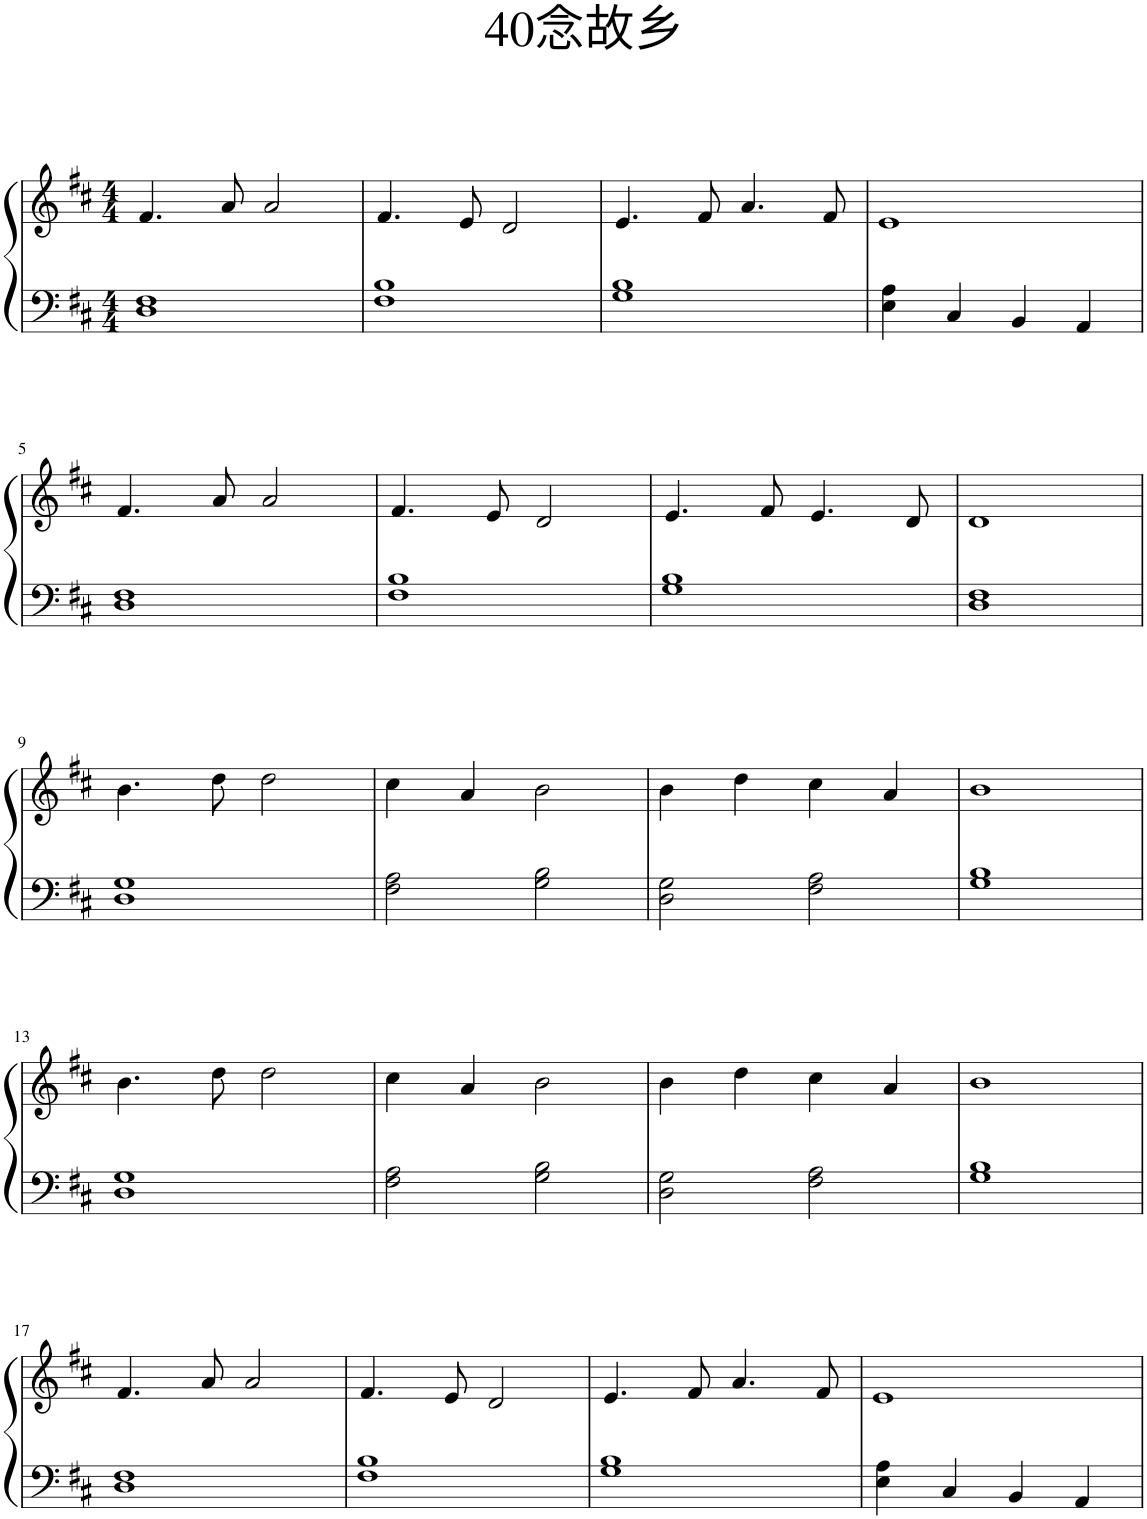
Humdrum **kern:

**kern	**kern
*part1	*part1
*staff2	*staff1
*I"钢琴	*
*clefF4	*clefG2
*k[f#c#]	*k[f#c#]
*M4/4	*M4/4
=1	=1
1D 1F#	4.f#/
.	8a/
.	2a/
=2	=2
1F# 1B	4.f#/
.	8e/
.	2d/
=3	=3
1G 1B	4.e/
.	8f#/
.	4.a/
.	8f#/
=4	=4
4E\ 4A\	1e
4C#/	.
4BB/	.
4AA/	.
!!LO:LB:g=z
=5	=5
1D 1F#	4.f#/
.	8a/
.	2a/
=6	=6
1F# 1B	4.f#/
.	8e/
.	2d/
=7	=7
1G 1B	4.e/
.	8f#/
.	4.e/
.	8d/
=8	=8
1D 1F#	1d
!!LO:LB:g=z
=9	=9
1D 1G	4.b\
.	8dd\
.	2dd\
=10	=10
2F#\ 2A\	4cc#\
.	4a/
2G\ 2B\	2b\
=11	=11
2D\ 2G\	4b\
.	4dd\
2F#\ 2A\	4cc#\
.	4a/
=12	=12
1G 1B	1b
!!LO:LB:g=z
=13	=13
1D 1G	4.b\
.	8dd\
.	2dd\
=14	=14
2F#\ 2A\	4cc#\
.	4a/
2G\ 2B\	2b\
=15	=15
2D\ 2G\	4b\
.	4dd\
2F#\ 2A\	4cc#\
.	4a/
=16	=16
1G 1B	1b
!!LO:LB:g=z
=17	=17
1D 1F#	4.f#/
.	8a/
.	2a/
=18	=18
1F# 1B	4.f#/
.	8e/
.	2d/
=19	=19
1G 1B	4.e/
.	8f#/
.	4.a/
.	8f#/
=20	=20
4E\ 4A\	1e
4C#/	.
4BB/	.
4AA/	.
=	=
*-	*-
